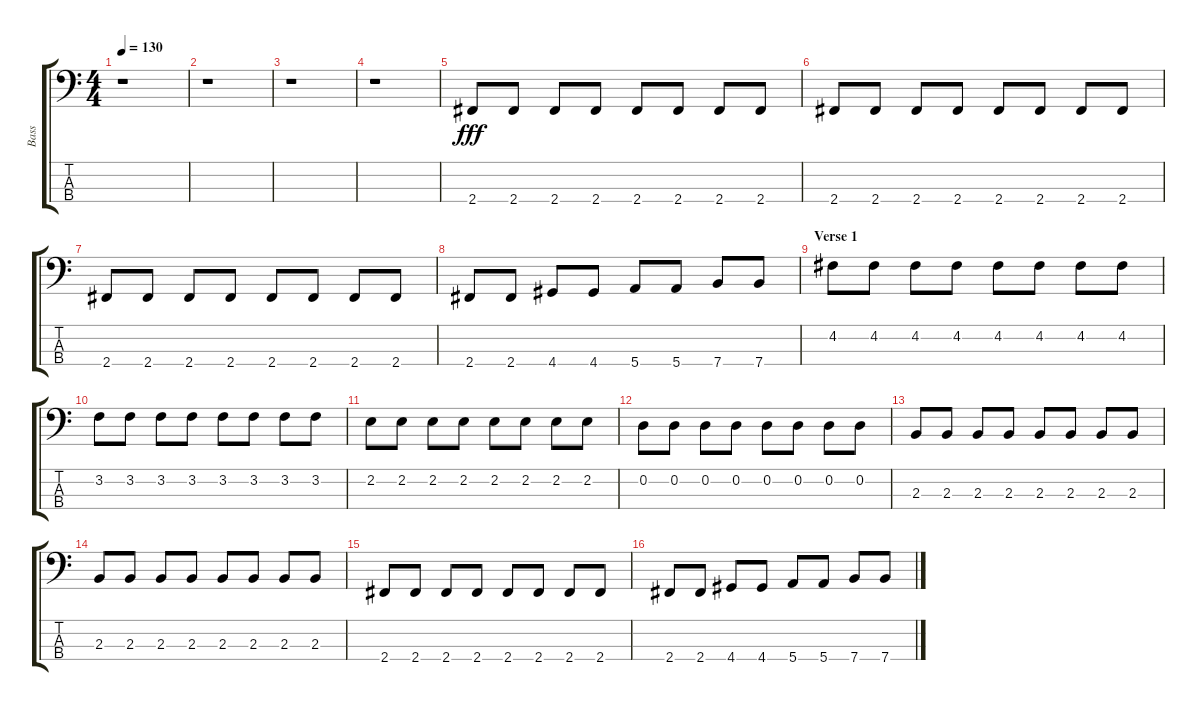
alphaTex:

\track ("Bass" "Bass") {instrument electricbasspick}
\staff {score tabs}
\tuning (G2 D2 A1 E1) {hide}
\ts (4 4)
\tempo 130
\clef f4
\ks c
r.1{dy fff instrument electricbasspick} |
r.1 |
r.1 |
r.1 |
2.4.8 2.4.8 2.4.8 2.4.8 2.4.8 2.4.8 2.4.8 2.4.8 |
2.4.8 2.4.8 2.4.8 2.4.8 2.4.8 2.4.8 2.4.8 2.4.8 |
2.4.8 2.4.8 2.4.8 2.4.8 2.4.8 2.4.8 2.4.8 2.4.8 |
2.4.8 2.4.8 4.4.8 4.4.8 5.4.8 5.4.8 7.4.8 7.4.8 |
\section ("" "Verse 1")
4.2.8 4.2.8 4.2.8 4.2.8 4.2.8 4.2.8 4.2.8 4.2.8 |
3.2.8 3.2.8 3.2.8 3.2.8 3.2.8 3.2.8 3.2.8 3.2.8 |
2.2.8 2.2.8 2.2.8 2.2.8 2.2.8 2.2.8 2.2.8 2.2.8 |
0.2.8 0.2.8 0.2.8 0.2.8 0.2.8 0.2.8 0.2.8 0.2.8 |
2.3.8 2.3.8 2.3.8 2.3.8 2.3.8 2.3.8 2.3.8 2.3.8 |
2.3.8 2.3.8 2.3.8 2.3.8 2.3.8 2.3.8 2.3.8 2.3.8 |
2.4.8 2.4.8 2.4.8 2.4.8 2.4.8 2.4.8 2.4.8 2.4.8 |
2.4.8 2.4.8 4.4.8 4.4.8 5.4.8 5.4.8 7.4.8 7.4.8
